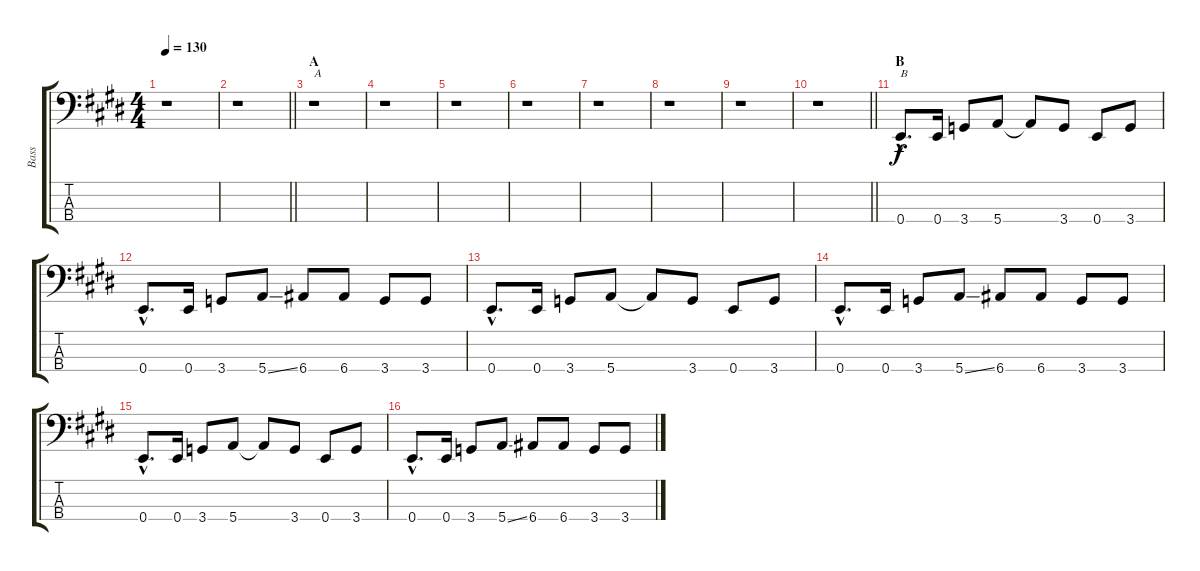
\track ("Bass" "Bass") {instrument electricbasspick}
\staff {score tabs}
\tuning (G2 D2 A1 E1) {hide}
\ts (4 4)
\tempo 130
\clef f4
\ks e
r.1{dy f instrument electricbasspick} |
\barLineRight lightlight
r.1 |
\section ("" "A")
r.1{txt "A"} |
r.1 |
r.1 |
r.1 |
r.1 |
r.1 |
r.1 |
\barLineRight lightlight
r.1 |
\section ("" "B")
0.4{hac}.8{d txt "B"} 0.4.16 3.4.8 5.4.8 5.4{t}.8 3.4.8 0.4.8 3.4.8 |
0.4{hac}.8{d} 0.4.16 3.4.8 5.4{ss}.8 6.4.8 6.4.8 3.4.8 3.4.8 |
0.4{hac}.8{d} 0.4.16 3.4.8 5.4.8 5.4{t}.8 3.4.8 0.4.8 3.4.8 |
0.4{hac}.8{d} 0.4.16 3.4.8 5.4{ss}.8 6.4.8 6.4.8 3.4.8 3.4.8 |
0.4{hac}.8{d} 0.4.16 3.4.8 5.4.8 5.4{t}.8 3.4.8 0.4.8 3.4.8 |
0.4{hac}.8{d} 0.4.16 3.4.8 5.4{ss}.8 6.4.8 6.4.8 3.4.8 3.4.8
